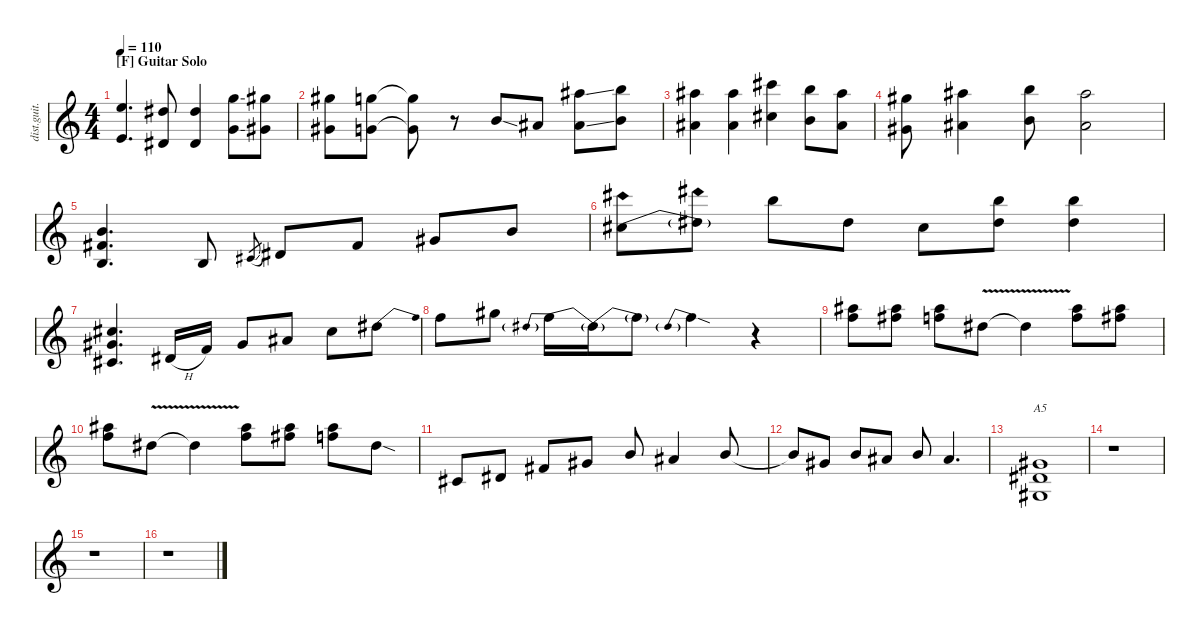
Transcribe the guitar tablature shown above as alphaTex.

\defaultSystemsLayout 4
\hideDynamics
\bracketExtendMode nobrackets
\otherSystemsTrackNameOrientation horizontal
\track ("E.Guitar II" "dist.guit.") {instrument distortionguitar}
\staff {score}
\tuning (Eb4 Bb3 Gb3 Db3 Ab2 Eb2)
\chord ("A5" x x 2 2 0 x) {showdiagram false showfingering false barre 2}
\ts (4 4)
\section ("F" "Guitar Solo")
\tempo 110
\clef g2
\ks aminor
(8.5 10.3).4{d dy f beam Up} (9.3{acc #} 7.5{acc #}).8{beam Up} (7.5{acc #} 9.3{acc #}).4{beam Up} (9.2{ss} 6.4{ss}).8{beam Down} (10.2{acc #} 7.4{acc #}).8{beam Down} |
(10.2{acc #} 7.4{acc #}).8{beam Down} (6.4 9.2).8{beam Down} (9.2{t} 6.4{t}).8{beam Down} r.8{beam Down} 10.4{ss}.8{beam Up} 9.4{acc #}.8{beam Up} (12.2{ss acc #} 9.4{ss acc #}).8{beam Down} (10.4 13.2).8{beam Down} |
(12.2{acc #} 9.4{acc #}).4{beam Down} (9.4{acc #} 12.2{acc #}).4{beam Down} (15.2{acc #} 12.4{acc #}).4{beam Down} (13.2 10.4).8{beam Down} (12.2{acc #} 9.4{acc #}).8{beam Down} |
(10.2{acc #} 7.4{acc #}).8{beam Down} (12.2{acc #} 9.4{acc #}).4{beam Down} (13.2 10.4).8{beam Down} (12.2{acc #} 9.4{acc #}).2{beam Down} |
(3.5 5.4{acc #} 5.3).4{d beam Up} 3.5.8{beam Up} 5.5{sl acc #}.8{gr beam Up} 7.5{acc #}.8{beam Up} 5.4{acc #}.8{beam Up} 7.4{acc #}.8{beam Up} 5.3.8{beam Up} |
7.3{be (bend 0 0 15 4) ah 12 acc #}.8{beam Down} 7.3{ah 12 t}.8{beam Down} 8.1.8{beam Down} 5.2{acc #}.8{beam Down} 7.3{acc #}.8{beam Down} (5.2{acc #} 8.1).8{beam Down} (5.2{acc #} 8.1).4{beam Down} |
(5.5{acc #} 7.4{acc #} 7.3{acc #}).4{d beam Up} 7.5{h acc #}.16{beam Up} 9.5.16{beam Up} 7.4{acc #}.8{beam Up} 9.4{acc #}.8{beam Up} 7.3{acc #}.8{beam Down} 9.3{be (bend 0 0 15 4) acc #}.8{beam Down} |
11.3.8{beam Down} 10.2{acc #}.8{beam Down} 9.3{be (prebendrelease 0 4 15 0)}.16{beam Down} 9.3{be (bend 0 0 15 4) t acc #}.16{beam Down} 9.3{t}.8{beam Down} 9.3{be (prebend 0 4 60 4) sod}.4{beam Down} r.4{beam Down} |
(7.1{acc #} 7.2).8{beam Down} (8.2{acc #} 7.1{acc #}).8{beam Down} (7.1{acc #} 7.2).8{beam Down} 9.3{v acc #}.8{beam Down} 9.3{v t acc #}.4{beam Down} (7.1{acc #} 7.2).8{beam Down} (8.2{acc #} 7.1{acc #}).8{beam Down} |
(7.1{acc #} 7.2).8{beam Down} 9.3{v acc #}.8{beam Down} 9.3{v t acc #}.4{beam Down} (7.1{acc #} 7.2).8{beam Down} (8.2{acc #} 7.1{acc #}).8{beam Down} (7.1{acc #} 7.2).8{beam Down} 9.3{sod acc #}.8{beam Down} |
5.5{acc #}.8{beam Up} 7.5{acc #}.8{beam Up} 5.4{acc #}.8{beam Up} 7.4{acc #}.8{beam Up} 5.3.8{beam Up} 4.3{acc #}.4{beam Up} 5.3.8{beam Up} |
5.3{t}.8{beam Up} 7.4{acc #}.8{beam Up} 5.3.8{beam Up} 4.3{acc #}.8{beam Up} 5.3.8{beam Up} 4.3{acc #}.4{d beam Up} |
(0.5{acc #} 2.4{acc #} 2.3{acc #}).1{ch "A5" beam Up} |
r.1{beam Down} |
r.1{beam Down} |
r.1{beam Down}
